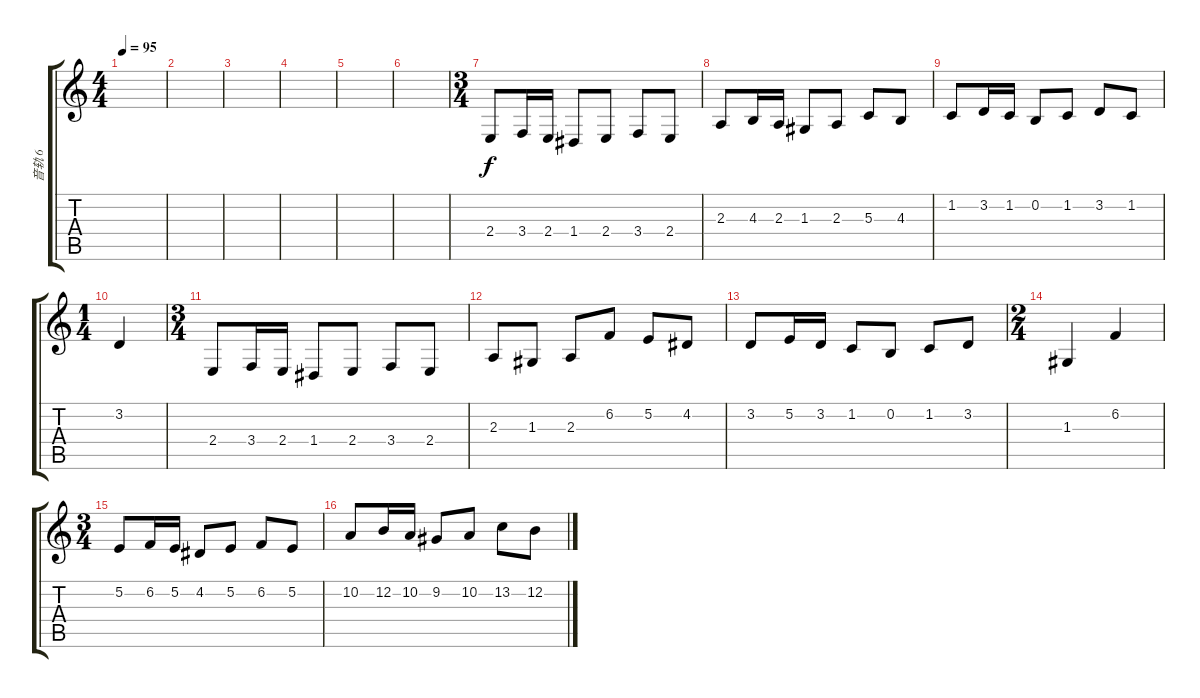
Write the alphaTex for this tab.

\track ("音轨 6" "音轨 6") {instrument stringensemble1}
\staff {score tabs}
\tuning (E4 B3 G3 D3 A2 E2) {hide}
\ts (4 4)
\tempo 95
\clef g2
\ks c
|
|
|
|
|
|
\ts (3 4)
2.4.8 3.4.16 2.4.16 1.4.8 2.4.8 3.4.8 2.4.8 |
2.3.8 4.3.16 2.3.16 1.3.8 2.3.8 5.3.8 4.3.8 |
1.2.8 3.2.16 1.2.16 0.2.8 1.2.8 3.2.8 1.2.8 |
\ts (1 4)
3.2.4 |
\ts (3 4)
2.4.8 3.4.16 2.4.16 1.4.8 2.4.8 3.4.8 2.4.8 |
2.3.8 1.3.8 2.3.8 6.2.8 5.2.8 4.2.8 |
3.2.8 5.2.16 3.2.16 1.2.8 0.2.8 1.2.8 3.2.8 |
\ts (2 4)
1.3.4 6.2.4 |
\ts (3 4)
5.2.8 6.2.16 5.2.16 4.2.8 5.2.8 6.2.8 5.2.8 |
10.2.8 12.2.16 10.2.16 9.2.8 10.2.8 13.2.8 12.2.8
